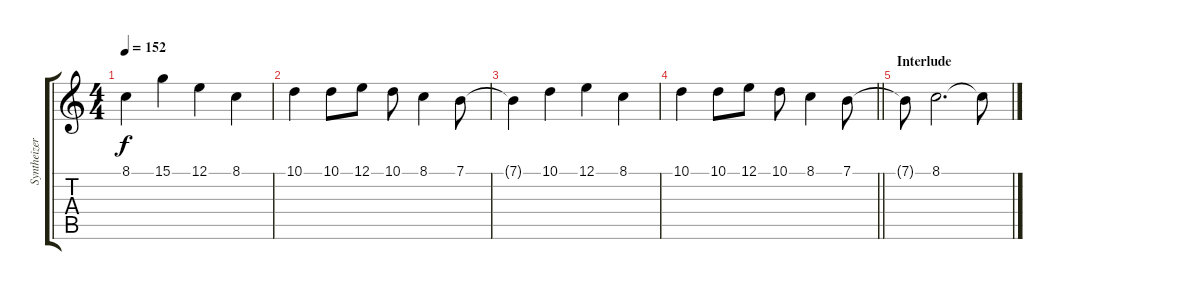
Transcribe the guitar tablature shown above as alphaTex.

\track ("Syntheizer" "Syntheizer") {instrument pad1newage}
\staff {score tabs}
\tuning (E4 B3 G3 D3 A2 E2) {hide}
\ts (4 4)
\tempo 152
\clef g2
\ks c
8.1{t}.4{dy f} 15.1.4 12.1.4 8.1.4 |
10.1.4 10.1.8 12.1.8 10.1.8 8.1.4 7.1.8 |
7.1{t}.4 10.1.4 12.1.4 8.1.4 |
\barLineRight lightlight
10.1.4 10.1.8 12.1.8 10.1.8 8.1.4 7.1.8 |
\section ("" "Interlude")
7.1{t}.8 8.1.2{d} 8.1{t}.8
